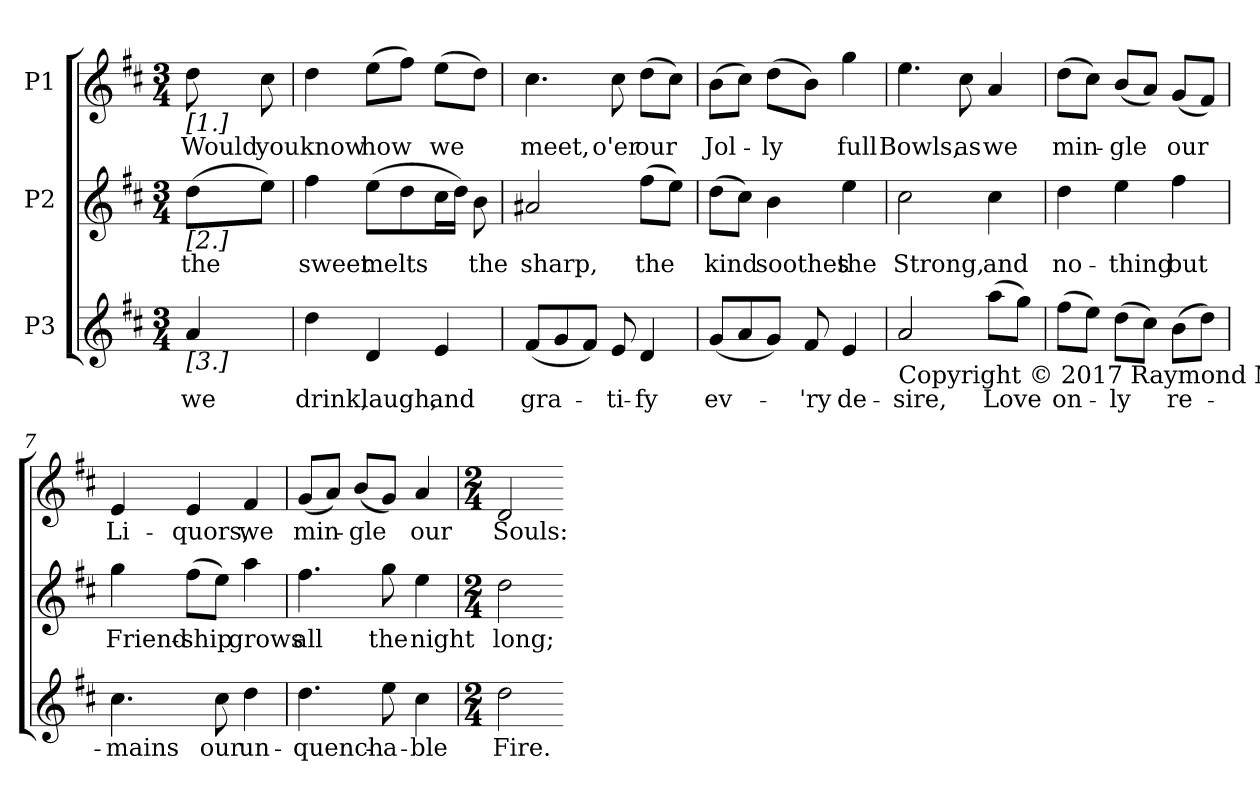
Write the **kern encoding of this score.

**kern	**text	**kern	**text	**kern	**text
*part3	*part3	*part2	*part2	*part1	*part1
*staff3	*staff3	*staff2	*staff2	*staff1	*staff1
*I"P3	*	*I"P2	*	*I"P1	*
*clefG2	*	*clefG2	*	*clefG2	*
*	*	*ITrd7c12	*	*	*
*k[f#c#]	*	*k[f#c#]	*	*k[f#c#]	*
*D:	*	*D:	*	*D:	*
*M3/4	*	*M3/4	*	*M3/4	*
=1	=1	=1	=1	=1	=1
!	!	!	!	!LO:TX:b:t=[1.]	!
!	!	!LO:TX:b:t=[2.]	!	!	!
!LO:TX:b:t=[3.]	!	!	!	!	!
!	!LO:LY:b	!	!LO:LY:b	!	!LO:LY:b
4a/	we	(>8d\L	the	8dd\	Would
!	!	!	!	!	!LO:LY:b
.	.	8e\J)	.	8cc#\	you
=2	=2	=2	=2	=2	=2
!	!LO:LY:b	!	!LO:LY:b	!	!LO:LY:b
4dd\	drink,	4f#\	sweet	4dd\	know
!	!LO:LY:b	!	!LO:LY:b	!	!LO:LY:b
4d/	laugh,	(>8e\L	melts	(>8ee\L	how
.	.	8d\	.	8ff#\J)	.
!	!LO:LY:b	!	!	!	!LO:LY:b
4e/	and	16c#\L	.	(>8ee\L	we
.	.	16d\JJ)	.	.	.
!	!	!	!LO:LY:b	!	!
.	.	8B\	the	8dd\J)	.
=3	=3	=3	=3	=3	=3
!	!LO:LY:b	!	!LO:LY:b	!	!LO:LY:b
(<8f#/L	gra-	2A#X/	sharp,	4.cc#\	meet,
8g/	.	.	.	.	.
8f#/J)	.	.	.	.	.
!	!LO:LY:b	!	!	!	!LO:LY:b
8e/	-ti-	.	.	8cc#\	o'er
!	!LO:LY:b	!	!LO:LY:b	!	!LO:LY:b
4d/	-fy	(>8f#\L	the	(>8dd\L	our
.	.	8e\J)	.	8cc#\J)	.
=4	=4	=4	=4	=4	=4
!	!LO:LY:b	!	!LO:LY:b	!	!LO:LY:b
(<8g/L	ev-	(>8d\L	kind	(>8b\L	Jol-
8a/	.	8c#\J)	.	8cc#\J)	.
!	!	!	!LO:LY:b	!	!LO:LY:b
8g/J)	.	4B\	soothes	(>8dd\L	-ly
!	!LO:LY:b	!	!	!	!
8f#/	-'ry	.	.	8b\J)	.
!	!LO:LY:b	!	!LO:LY:b	!	!LO:LY:b
4e/	de-	4e\	the	4gg\	full
!!LO:LB:g=z
=5	=5	=5	=5	=5	=5
!LO:TX:b:t=Copyright © 2017 Raymond Nagem. Distributed under the terms of the CPDL license (http&colon;//cpdl.org).	!	!	!	!	!
!	!LO:LY:b	!	!LO:LY:b	!	!LO:LY:b
2a/	-sire,	2c#\	Strong,	4.ee\	Bowls,
!	!	!	!	!	!LO:LY:b
.	.	.	.	8cc#\	as
!	!LO:LY:b	!	!LO:LY:b	!	!LO:LY:b
(>8aa\L	Love	4c#\	and	4a/	we
8gg\J)	.	.	.	.	.
=6	=6	=6	=6	=6	=6
!	!LO:LY:b	!	!LO:LY:b	!	!LO:LY:b
(>8ff#\L	on-	4d\	no-	(>8dd\L	min-
8ee\J)	.	.	.	8cc#\J)	.
!	!LO:LY:b	!	!LO:LY:b	!	!LO:LY:b
(>8dd\L	-ly	4e\	-thing	(<8b/L	-gle
8cc#\J)	.	.	.	8a/J)	.
!	!LO:LY:b	!	!LO:LY:b	!	!LO:LY:b
(>8b\L	re-	4f#\	but	(<8g/L	our
8dd\J)	.	.	.	8f#/J)	.
=7	=7	=7	=7	=7	=7
!	!LO:LY:b	!	!LO:LY:b	!	!LO:LY:b
4.cc#\	-mains	4g\	Friend-	4e/	Li-
!	!	!	!LO:LY:b	!	!LO:LY:b
.	.	(>8f#\L	-ship	4e/	-quors,
!	!LO:LY:b	!	!	!	!
8cc#\	our	8e\J)	.	.	.
!	!LO:LY:b	!	!LO:LY:b	!	!LO:LY:b
4dd\	un-	4a\	grows	4f#/	we
=8	=8	=8	=8	=8	=8
!	!LO:LY:b	!	!LO:LY:b	!	!LO:LY:b
4.dd\	-quench-	4.f#\	all	(<8g/L	min-
.	.	.	.	8a/J)	.
!	!	!	!	!	!LO:LY:b
.	.	.	.	(<8b/L	-gle
!	!LO:LY:b	!	!LO:LY:b	!	!
8ee\	-a-	8g\	the	8g/J)	.
!	!LO:LY:b	!	!LO:LY:b	!	!LO:LY:b
4cc#\	-ble	4e\	night	4a/	our
=9	=9	=9	=9	=9	=9
*M2/4	*	*M2/4	*	*M2/4	*
!	!LO:LY:b	!	!LO:LY:b	!	!LO:LY:b
2dd\	Fire.	2d\	long;	2d/	Souls:
=-	=-	=-	=-	=-	=-
*-	*-	*-	*-	*-	*-
